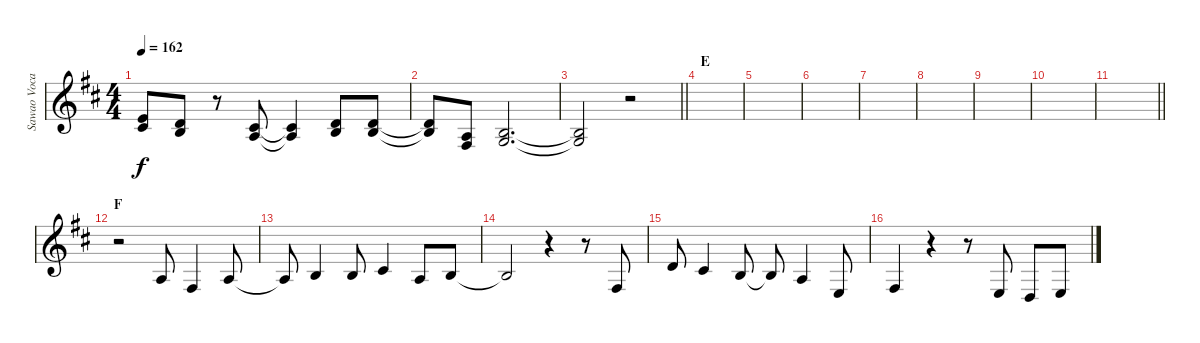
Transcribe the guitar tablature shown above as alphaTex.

\track ("Sawao Vocal" "Sawao Voca") {instrument synthbrass1}
\staff {score}
\tuning (E4 B3 G3 D3 A2 E2) {hide}
\ts (4 4)
\tempo 162
\clef g2
\ks d
(0.1{t} 2.2{t}).8{dy f} (3.2 4.3).8 r.8 (2.2 2.3).8 (2.2{t} 2.3{t}).4 (0.2 7.3).8 (3.2 4.3).8 |
(3.2{t} 4.3{t}).8 (2.3 4.4).8 (0.2 0.3).2{d} |
\barLineRight lightlight
(0.2{t} 0.3{t}).2 r.2 |
\section ("" "E")
|
|
|
|
|
|
|
\barLineRight lightlight
|
\section ("" "F")
r.2 2.3.8 4.4.4 2.3.8 |
2.3{t}.8 0.2.4 0.2.8 2.2.4 2.3.8 0.2.8 |
0.2{t}.2 r.4 r.8 4.4.8 |
3.2.8 2.2.4 0.2.8 0.2{t}.8 2.3.4 2.4.8 |
4.4.4 r.4 r.8 2.4.8 0.4.8 2.4.8
